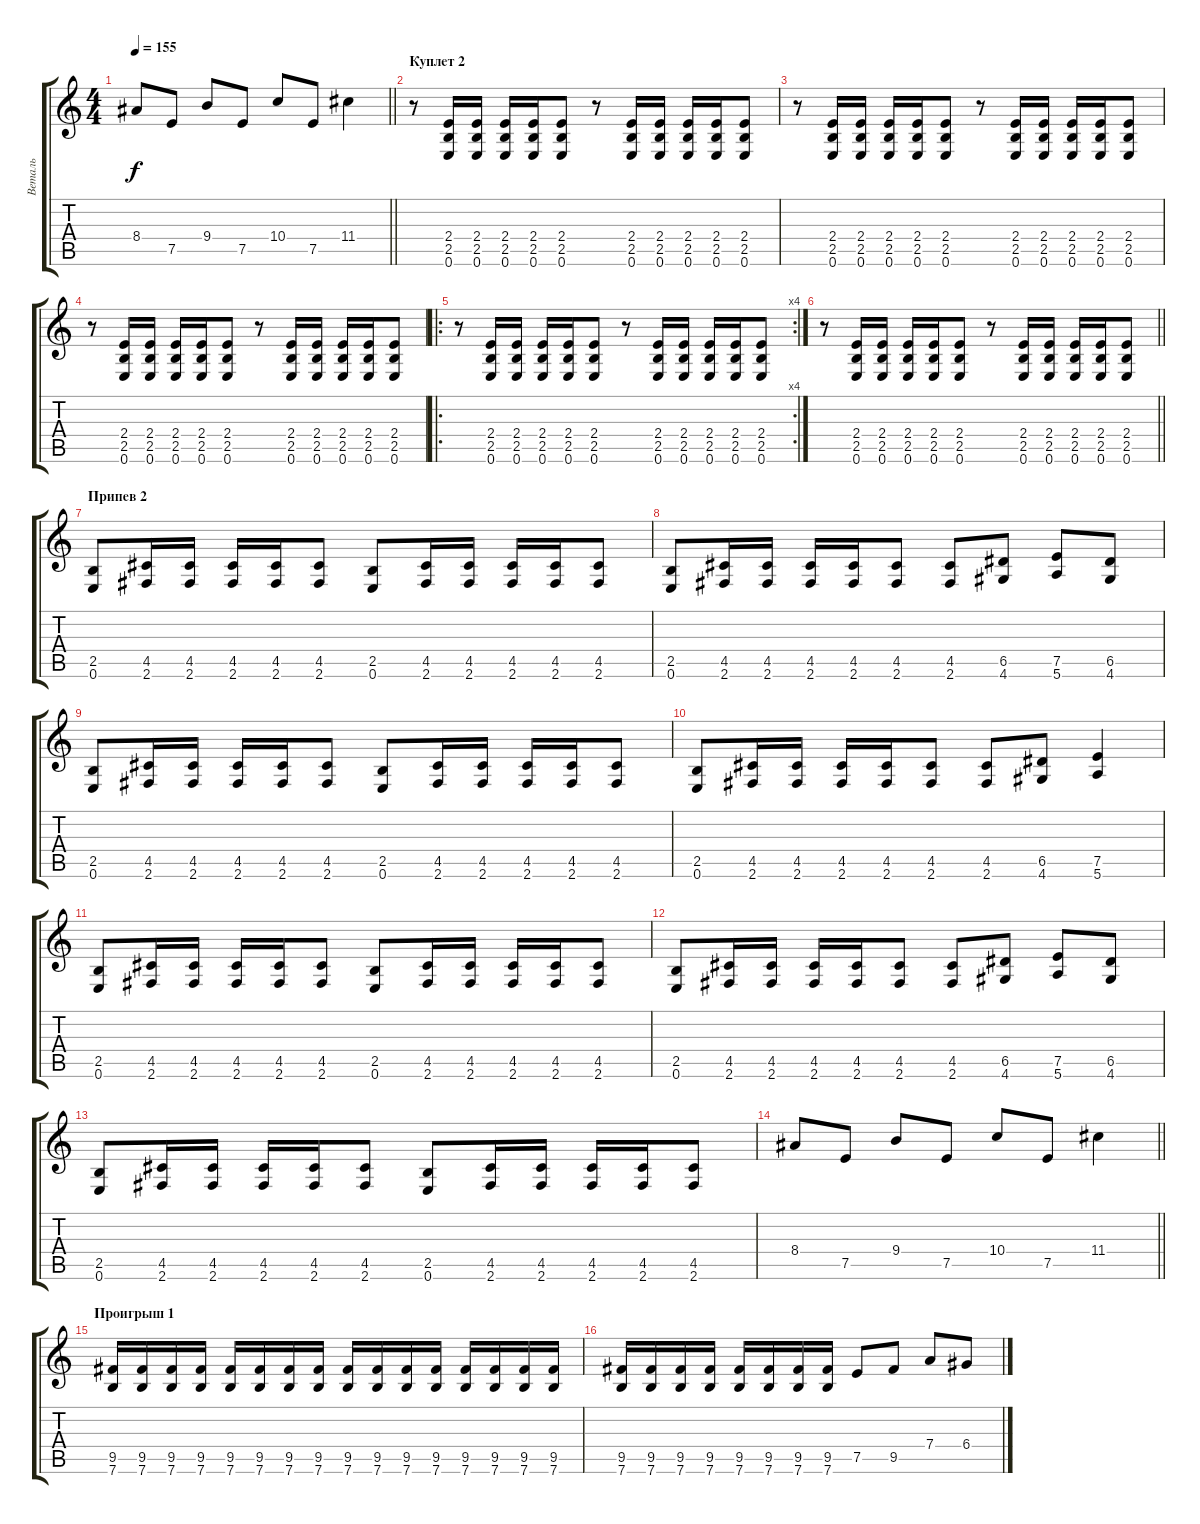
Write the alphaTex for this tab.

\track ("Веталь" "Веталь") {instrument distortionguitar}
\staff {score tabs}
\tuning (E4 B3 G3 D3 A2 E2) {hide}
\ts (4 4)
\tempo 155
\clef g2
\barLineRight lightlight
\ks c
8.4.8{dy f} 7.5.8 9.4.8 7.5.8 10.4.8 7.5.8 11.4.4 |
\section ("" "Куплет 2")
r.8 (2.4 2.5 0.6).16 (2.4 2.5 0.6).16 (2.4 2.5 0.6).16 (2.4 2.5 0.6).16 (2.4 2.5 0.6).8 r.8 (2.4 2.5 0.6).16 (2.4 2.5 0.6).16 (2.4 2.5 0.6).16 (2.4 2.5 0.6).16 (2.4 2.5 0.6).8 |
r.8 (2.4 2.5 0.6).16 (2.4 2.5 0.6).16 (2.4 2.5 0.6).16 (2.4 2.5 0.6).16 (2.4 2.5 0.6).8 r.8 (2.4 2.5 0.6).16 (2.4 2.5 0.6).16 (2.4 2.5 0.6).16 (2.4 2.5 0.6).16 (2.4 2.5 0.6).8 |
r.8 (2.4 2.5 0.6).16 (2.4 2.5 0.6).16 (2.4 2.5 0.6).16 (2.4 2.5 0.6).16 (2.4 2.5 0.6).8 r.8 (2.4 2.5 0.6).16 (2.4 2.5 0.6).16 (2.4 2.5 0.6).16 (2.4 2.5 0.6).16 (2.4 2.5 0.6).8 |
\ro
\rc 4
r.8 (2.4 2.5 0.6).16 (2.4 2.5 0.6).16 (2.4 2.5 0.6).16 (2.4 2.5 0.6).16 (2.4 2.5 0.6).8 r.8 (2.4 2.5 0.6).16 (2.4 2.5 0.6).16 (2.4 2.5 0.6).16 (2.4 2.5 0.6).16 (2.4 2.5 0.6).8 |
\barLineRight lightlight
r.8 (2.4 2.5 0.6).16 (2.4 2.5 0.6).16 (2.4 2.5 0.6).16 (2.4 2.5 0.6).16 (2.4 2.5 0.6).8 r.8 (2.4 2.5 0.6).16 (2.4 2.5 0.6).16 (2.4 2.5 0.6).16 (2.4 2.5 0.6).16 (2.4 2.5 0.6).8 |
\section ("" "Припев 2")
(2.5 0.6).8 (4.5 2.6).16 (4.5 2.6).16 (4.5 2.6).16 (4.5 2.6).16 (4.5 2.6).8 (2.5 0.6).8 (4.5 2.6).16 (4.5 2.6).16 (4.5 2.6).16 (4.5 2.6).16 (4.5 2.6).8 |
(2.5 0.6).8 (4.5 2.6).16 (4.5 2.6).16 (4.5 2.6).16 (4.5 2.6).16 (4.5 2.6).8 (4.5 2.6).8 (6.5 4.6).8 (7.5 5.6).8 (6.5 4.6).8 |
(2.5 0.6).8 (4.5 2.6).16 (4.5 2.6).16 (4.5 2.6).16 (4.5 2.6).16 (4.5 2.6).8 (2.5 0.6).8 (4.5 2.6).16 (4.5 2.6).16 (4.5 2.6).16 (4.5 2.6).16 (4.5 2.6).8 |
(2.5 0.6).8 (4.5 2.6).16 (4.5 2.6).16 (4.5 2.6).16 (4.5 2.6).16 (4.5 2.6).8 (4.5 2.6).8 (6.5 4.6).8 (7.5 5.6).4 |
(2.5 0.6).8 (4.5 2.6).16 (4.5 2.6).16 (4.5 2.6).16 (4.5 2.6).16 (4.5 2.6).8 (2.5 0.6).8 (4.5 2.6).16 (4.5 2.6).16 (4.5 2.6).16 (4.5 2.6).16 (4.5 2.6).8 |
(2.5 0.6).8 (4.5 2.6).16 (4.5 2.6).16 (4.5 2.6).16 (4.5 2.6).16 (4.5 2.6).8 (4.5 2.6).8 (6.5 4.6).8 (7.5 5.6).8 (6.5 4.6).8 |
(2.5 0.6).8 (4.5 2.6).16 (4.5 2.6).16 (4.5 2.6).16 (4.5 2.6).16 (4.5 2.6).8 (2.5 0.6).8 (4.5 2.6).16 (4.5 2.6).16 (4.5 2.6).16 (4.5 2.6).16 (4.5 2.6).8 |
\barLineRight lightlight
8.4.8 7.5.8 9.4.8 7.5.8 10.4.8 7.5.8 11.4.4 |
\section ("" "Проигрыш 1")
(9.5 7.6).16 (9.5 7.6).16 (9.5 7.6).16 (9.5 7.6).16 (9.5 7.6).16 (9.5 7.6).16 (9.5 7.6).16 (9.5 7.6).16 (9.5 7.6).16 (9.5 7.6).16 (9.5 7.6).16 (9.5 7.6).16 (9.5 7.6).16 (9.5 7.6).16 (9.5 7.6).16 (9.5 7.6).16 |
(9.5 7.6).16 (9.5 7.6).16 (9.5 7.6).16 (9.5 7.6).16 (9.5 7.6).16 (9.5 7.6).16 (9.5 7.6).16 (9.5 7.6).16 7.5.8 9.5.8 7.4.8 6.4.8
